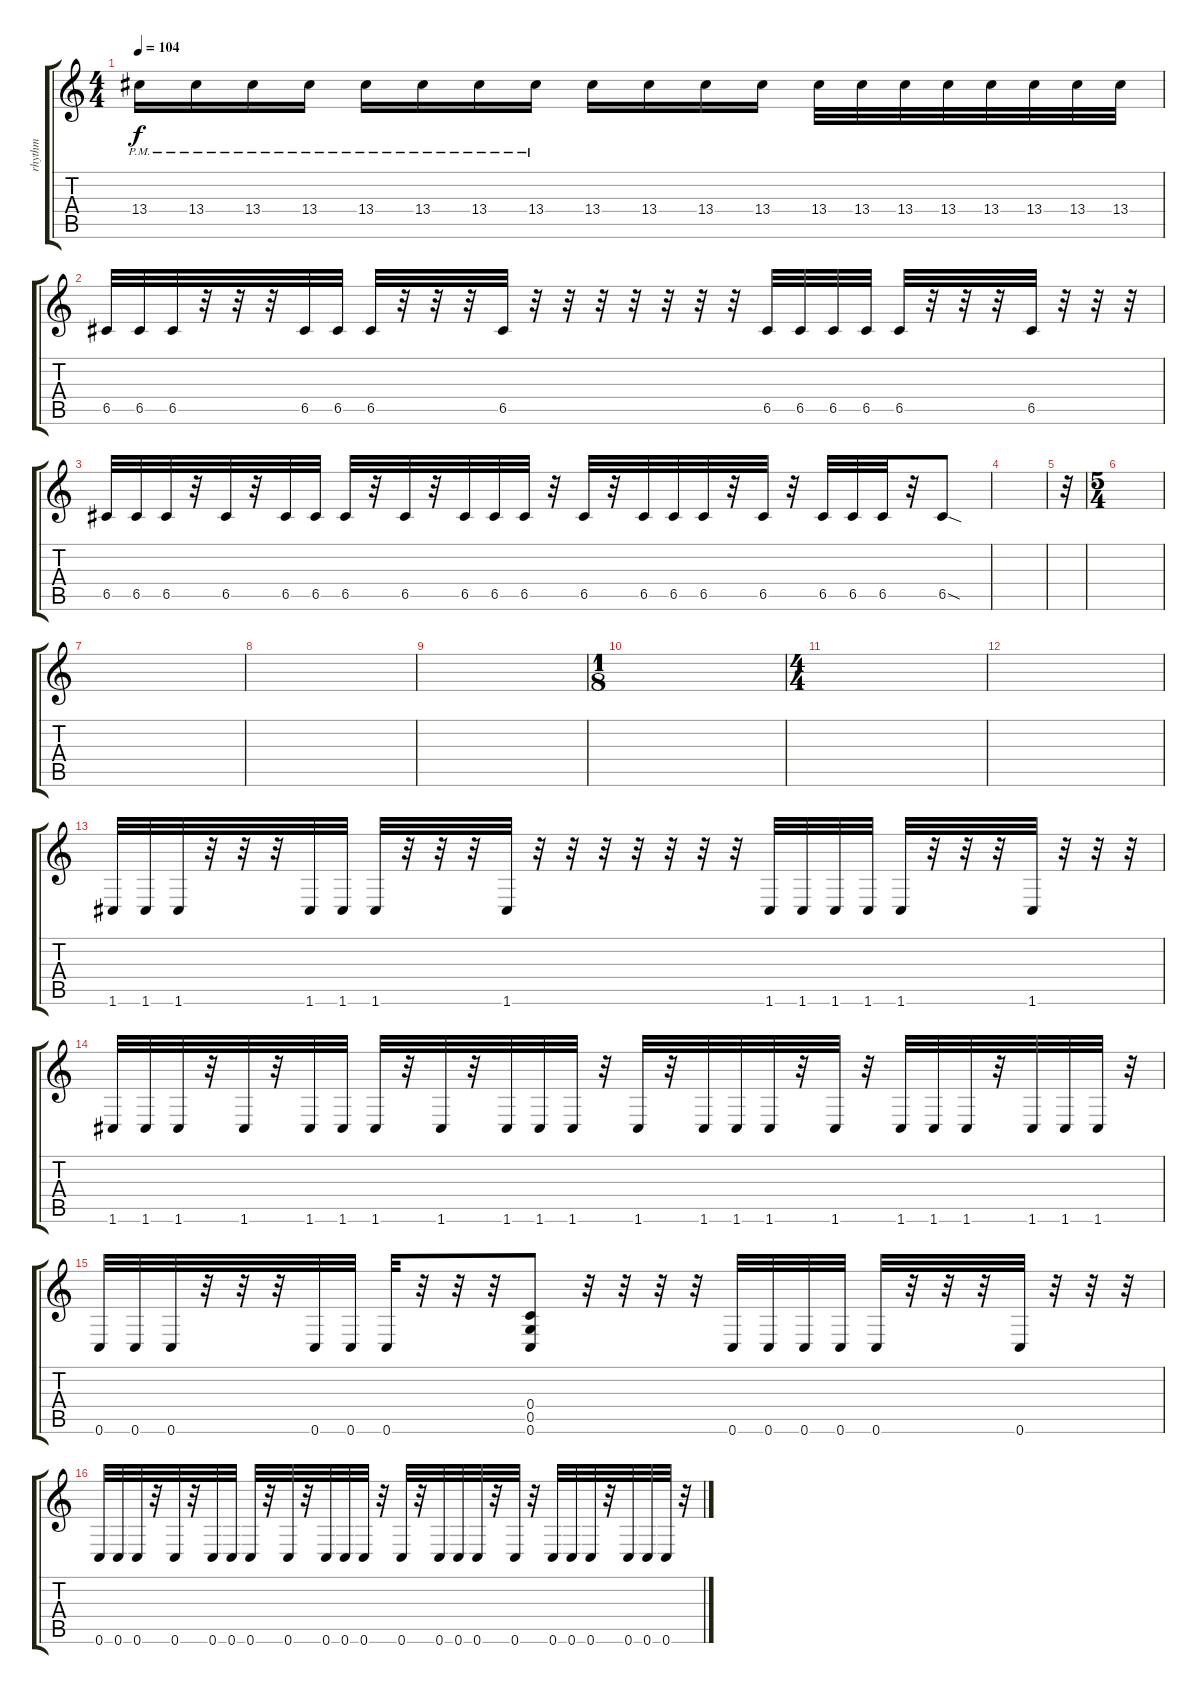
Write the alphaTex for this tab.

\track ("rhythm" "rhythm") {instrument overdrivenguitar}
\staff {score tabs}
\tuning (D4 A3 F3 C3 G2 C2) {hide}
\ts (4 4)
\tempo 104
\clef g2
\ks c
13.4{pm}.16{dy f} 13.4{pm}.16 13.4{pm}.16 13.4{pm}.16 13.4{pm}.16 13.4{pm}.16 13.4{pm}.16 13.4{pm}.16 13.4.16 13.4.16 13.4.16 13.4.16 13.4.32 13.4.32 13.4.32 13.4.32 13.4.32 13.4.32 13.4.32 13.4.32 |
6.5.32 6.5.32 6.5.32 r.32 r.32 r.32 6.5.32 6.5.32 6.5.32 r.32 r.32 r.32 6.5.32 r.32 r.32 r.32 r.32 r.32 r.32 r.32 6.5.32 6.5.32 6.5.32 6.5.32 6.5.32 r.32 r.32 r.32 6.5.32 r.32 r.32 r.32 |
6.5.32 6.5.32 6.5.32 r.32 6.5.32 r.32 6.5.32 6.5.32 6.5.32 r.32 6.5.32 r.32 6.5.32 6.5.32 6.5.32 r.32 6.5.32 r.32 6.5.32 6.5.32 6.5.32 r.32 6.5.32 r.32 6.5.32 6.5.32 6.5.32 r.32 6.5{sod}.8 |
|
r.32 |
\ts (5 4)
|
|
|
|
\ts (1 8)
|
\ts (4 4)
|
|
1.6.32 1.6.32 1.6.32 r.32 r.32 r.32 1.6.32 1.6.32 1.6.32 r.32 r.32 r.32 1.6.32 r.32 r.32 r.32 r.32 r.32 r.32 r.32 1.6.32 1.6.32 1.6.32 1.6.32 1.6.32 r.32 r.32 r.32 1.6.32 r.32 r.32 r.32 |
1.6.32 1.6.32 1.6.32 r.32 1.6.32 r.32 1.6.32 1.6.32 1.6.32 r.32 1.6.32 r.32 1.6.32 1.6.32 1.6.32 r.32 1.6.32 r.32 1.6.32 1.6.32 1.6.32 r.32 1.6.32 r.32 1.6.32 1.6.32 1.6.32 r.32 1.6.32 1.6.32 1.6.32 r.32 |
0.6.32 0.6.32 0.6.32 r.32 r.32 r.32 0.6.32 0.6.32 0.6.32 r.32 r.32 r.32 (0.4 0.5 0.6).8 r.32 r.32 r.32 r.32 0.6.32 0.6.32 0.6.32 0.6.32 0.6.32 r.32 r.32 r.32 0.6.32 r.32 r.32 r.32 |
0.6.32 0.6.32 0.6.32 r.32 0.6.32 r.32 0.6.32 0.6.32 0.6.32 r.32 0.6.32 r.32 0.6.32 0.6.32 0.6.32 r.32 0.6.32 r.32 0.6.32 0.6.32 0.6.32 r.32 0.6.32 r.32 0.6.32 0.6.32 0.6.32 r.32 0.6.32 0.6.32 0.6.32 r.32
